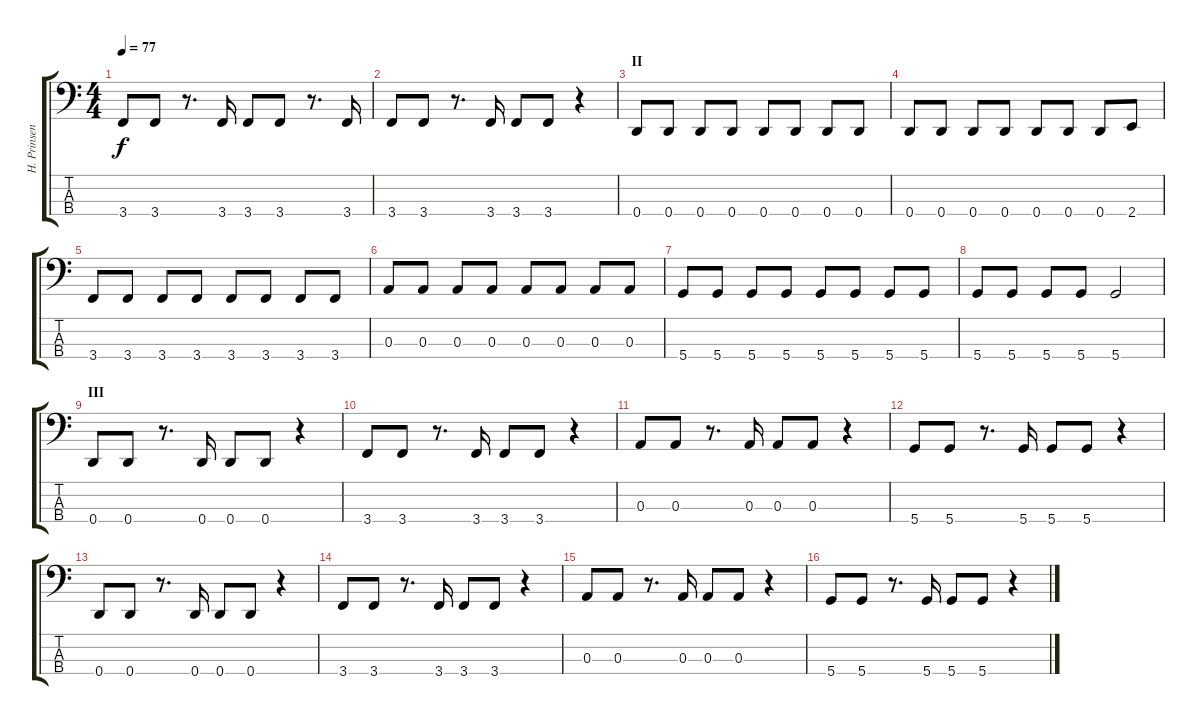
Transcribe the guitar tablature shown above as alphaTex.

\track ("H. Prinsen Geerligs" "H. Prinsen") {instrument electricbassfinger}
\staff {score tabs}
\tuning (G2 D2 A1 D1) {hide}
\ts (4 4)
\tempo 77
\clef f4
\ks c
3.4.8{dy f} 3.4.8 r.8{d} 3.4.16 3.4.8 3.4.8 r.8{d} 3.4.16 |
3.4.8 3.4.8 r.8{d} 3.4.16 3.4.8 3.4.8 r.4 |
\section ("" "II")
0.4.8 0.4.8 0.4.8 0.4.8 0.4.8 0.4.8 0.4.8 0.4.8 |
0.4.8 0.4.8 0.4.8 0.4.8 0.4.8 0.4.8 0.4.8 2.4.8 |
3.4.8 3.4.8 3.4.8 3.4.8 3.4.8 3.4.8 3.4.8 3.4.8 |
0.3.8 0.3.8 0.3.8 0.3.8 0.3.8 0.3.8 0.3.8 0.3.8 |
5.4.8 5.4.8 5.4.8 5.4.8 5.4.8 5.4.8 5.4.8 5.4.8 |
5.4.8 5.4.8 5.4.8 5.4.8 5.4.2 |
\section ("" "III")
0.4.8 0.4.8 r.8{d} 0.4.16 0.4.8 0.4.8 r.4 |
3.4.8 3.4.8 r.8{d} 3.4.16 3.4.8 3.4.8 r.4 |
0.3.8 0.3.8 r.8{d} 0.3.16 0.3.8 0.3.8 r.4 |
5.4.8 5.4.8 r.8{d} 5.4.16 5.4.8 5.4.8 r.4 |
0.4.8 0.4.8 r.8{d} 0.4.16 0.4.8 0.4.8 r.4 |
3.4.8 3.4.8 r.8{d} 3.4.16 3.4.8 3.4.8 r.4 |
0.3.8 0.3.8 r.8{d} 0.3.16 0.3.8 0.3.8 r.4 |
5.4.8 5.4.8 r.8{d} 5.4.16 5.4.8 5.4.8 r.4
